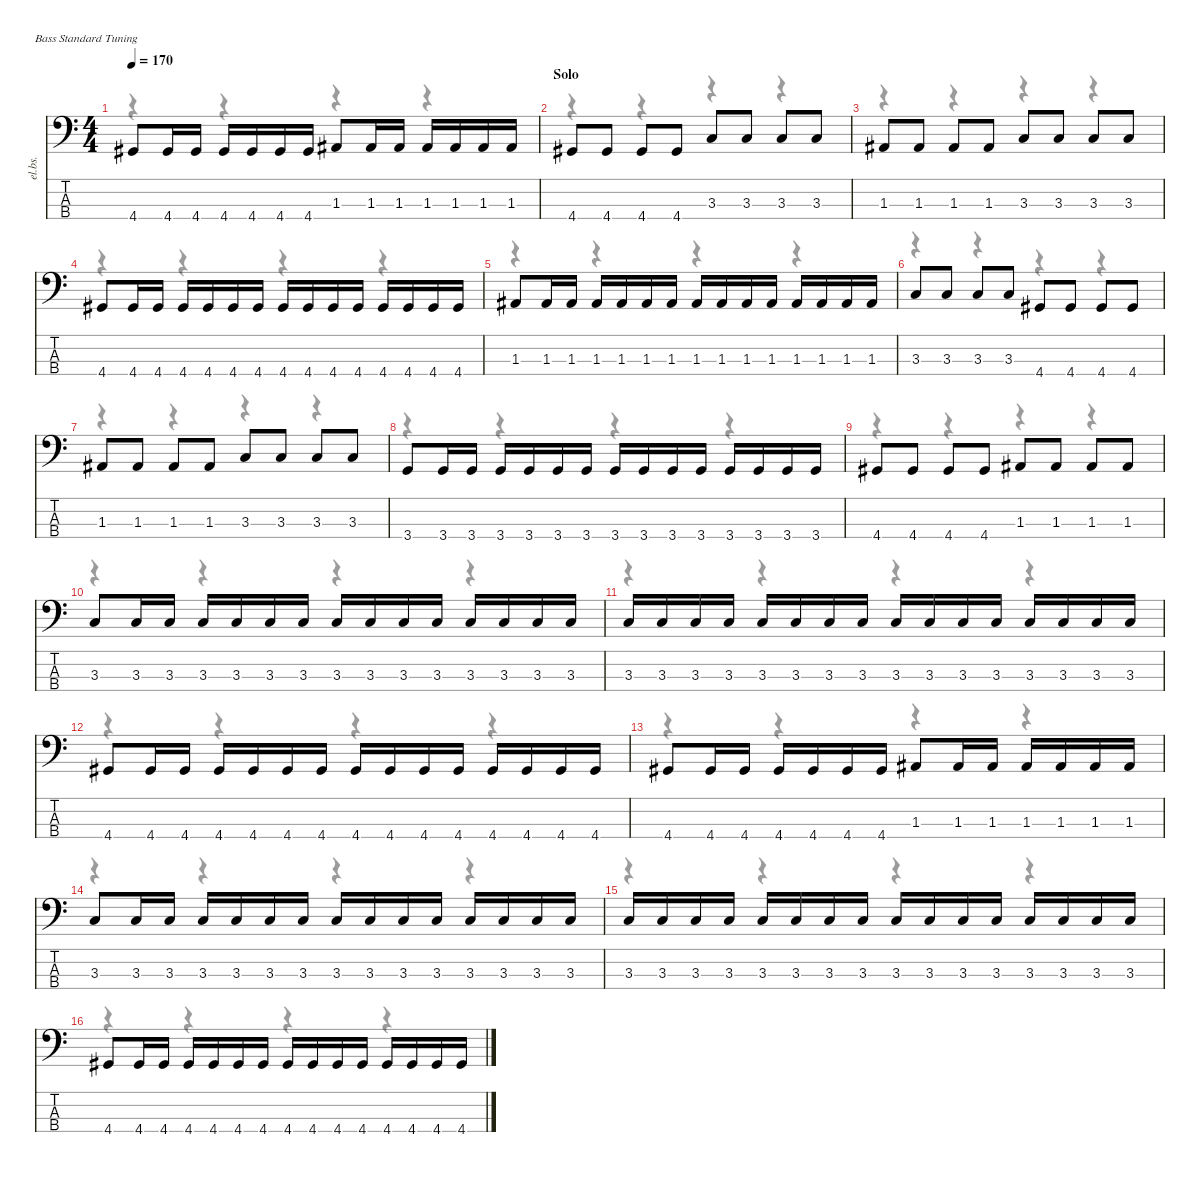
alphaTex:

\hideDynamics
\bracketExtendMode nobrackets
\otherSystemsTrackNameOrientation horizontal
\track ("Bass" "el.bs.") {instrument electricbassfinger}
\staff {score tabs}
\tuning (G2 D2 A1 E1)
\voice
\ts (4 4)
\scale
1.09391
\tempo 170
\accidentals auto
\clef f4
\ottava regular
\simile none
\ks c
4.4{acc #}.8{dy f} 4.4{acc #}.16 4.4{acc #}.16 4.4{acc #}.16 4.4{acc #}.16 4.4{acc #}.16 4.4{acc #}.16 1.3{acc #}.8 1.3{acc #}.16 1.3{acc #}.16 1.3{acc #}.16 1.3{acc #}.16 1.3{acc #}.16 1.3{acc #}.16 |
\section ("" "Solo")
\scale
0.978277 4.4{acc #}.8 4.4{acc #}.8 4.4{acc #}.8 4.4{acc #}.8 3.3.8 3.3.8 3.3.8 3.3.8 |
\scale
0.978277 1.3{acc #}.8 1.3{acc #}.8 1.3{acc #}.8 1.3{acc #}.8 3.3.8 3.3.8 3.3.8 3.3.8 |
\scale
0.978277 4.4{acc #}.8 4.4{acc #}.16 4.4{acc #}.16 4.4{acc #}.16 4.4{acc #}.16 4.4{acc #}.16 4.4{acc #}.16 4.4{acc #}.16 4.4{acc #}.16 4.4{acc #}.16 4.4{acc #}.16 4.4{acc #}.16 4.4{acc #}.16 4.4{acc #}.16 4.4{acc #}.16 |
\scale
0.978277 1.3{acc #}.8 1.3{acc #}.16 1.3{acc #}.16 1.3{acc #}.16 1.3{acc #}.16 1.3{acc #}.16 1.3{acc #}.16 1.3{acc #}.16 1.3{acc #}.16 1.3{acc #}.16 1.3{acc #}.16 1.3{acc #}.16 1.3{acc #}.16 1.3{acc #}.16 1.3{acc #}.16 |
\scale
0.992988 3.3.8 3.3.8 3.3.8 3.3.8 4.4{acc #}.8 4.4{acc #}.8 4.4{acc #}.8 4.4{acc #}.8 |
\scale
1.06188 1.3{acc #}.8 1.3{acc #}.8 1.3{acc #}.8 1.3{acc #}.8 3.3.8 3.3.8 3.3.8 3.3.8 |
\scale
0.988084 3.4.8 3.4.16 3.4.16 3.4.16 3.4.16 3.4.16 3.4.16 3.4.16 3.4.16 3.4.16 3.4.16 3.4.16 3.4.16 3.4.16 3.4.16 |
\scale
0.986122 4.4{acc #}.8 4.4{acc #}.8 4.4{acc #}.8 4.4{acc #}.8 1.3{acc #}.8 1.3{acc #}.8 1.3{acc #}.8 1.3{acc #}.8 |
\section ("" "")
\scale
0.975825 3.3.8 3.3.16 3.3.16 3.3.16 3.3.16 3.3.16 3.3.16 3.3.16 3.3.16 3.3.16 3.3.16 3.3.16 3.3.16 3.3.16 3.3.16 |
\scale
0.988084 3.3.16 3.3.16 3.3.16 3.3.16 3.3.16 3.3.16 3.3.16 3.3.16 3.3.16 3.3.16 3.3.16 3.3.16 3.3.16 3.3.16 3.3.16 3.3.16 |
\scale
1.0664 4.4{acc #}.8 4.4{acc #}.16 4.4{acc #}.16 4.4{acc #}.16 4.4{acc #}.16 4.4{acc #}.16 4.4{acc #}.16 4.4{acc #}.16 4.4{acc #}.16 4.4{acc #}.16 4.4{acc #}.16 4.4{acc #}.16 4.4{acc #}.16 4.4{acc #}.16 4.4{acc #}.16 |
\scale
0.980336 4.4{acc #}.8 4.4{acc #}.16 4.4{acc #}.16 4.4{acc #}.16 4.4{acc #}.16 4.4{acc #}.16 4.4{acc #}.16 1.3{acc #}.8 1.3{acc #}.16 1.3{acc #}.16 1.3{acc #}.16 1.3{acc #}.16 1.3{acc #}.16 1.3{acc #}.16 |
\scale
0.980336 3.3.8 3.3.16 3.3.16 3.3.16 3.3.16 3.3.16 3.3.16 3.3.16 3.3.16 3.3.16 3.3.16 3.3.16 3.3.16 3.3.16 3.3.16 |
\scale
0.992595 3.3.16 3.3.16 3.3.16 3.3.16 3.3.16 3.3.16 3.3.16 3.3.16 3.3.16 3.3.16 3.3.16 3.3.16 3.3.16 3.3.16 3.3.16 3.3.16 |
\scale
0.980336 4.4{acc #}.8 4.4{acc #}.16 4.4{acc #}.16 4.4{acc #}.16 4.4{acc #}.16 4.4{acc #}.16 4.4{acc #}.16 4.4{acc #}.16 4.4{acc #}.16 4.4{acc #}.16 4.4{acc #}.16 4.4{acc #}.16 4.4{acc #}.16 4.4{acc #}.16 4.4{acc #}.16
\voice
\clef f4
\ottava regular
\simile none
\ks c
r.4{dy mf} r.4 r.4 r.4 |
r.4 r.4 r.4 r.4 |
r.4 r.4 r.4 r.4 |
r.4 r.4 r.4 r.4 |
r.4 r.4 r.4 r.4 |
r.4 r.4 r.4 r.4 |
r.4 r.4 r.4 r.4 |
r.4 r.4 r.4 r.4 |
r.4 r.4 r.4 r.4 |
r.4 r.4 r.4 r.4 |
r.4 r.4 r.4 r.4 |
r.4 r.4 r.4 r.4 |
r.4 r.4 r.4 r.4 |
r.4 r.4 r.4 r.4 |
r.4 r.4 r.4 r.4 |
r.4 r.4 r.4 r.4
